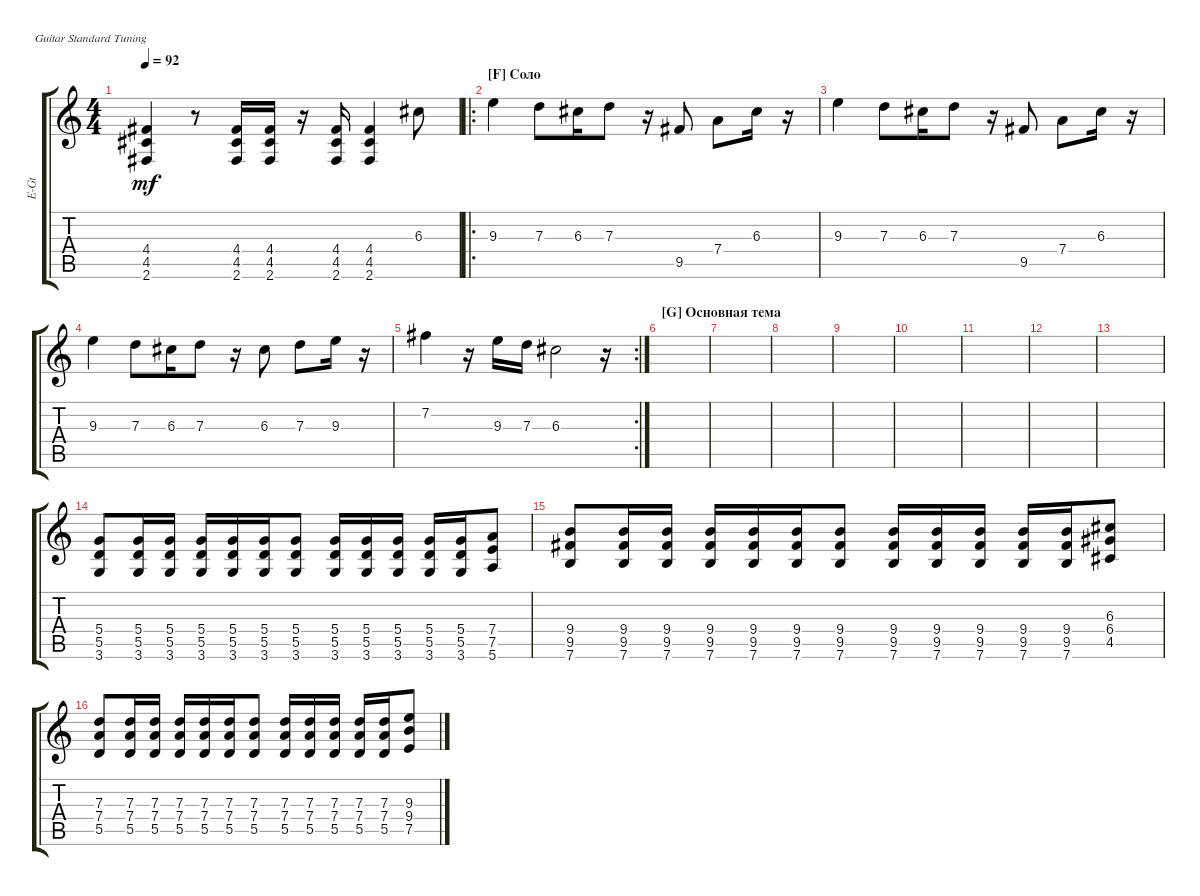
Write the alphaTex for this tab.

\track ("Electric Guitar" "E-Gt") {instrument overdrivenguitar}
\staff {score tabs}
\tuning (E4 B3 G3 D3 A2 E2)
\ts (4 4)
\tempo 92
\clef g2
\scale
0.333333
\ks c
(2.6 4.5 4.4).4{dy mf} r.8 (2.6 4.4 4.5).16 (2.6 4.5 4.4).16 r.16 (2.6 4.4 4.5).16 (2.6 4.5 4.4).4 6.3.8 |
\ro
\section ("F" "Соло")
\scale
0.373737 9.3.4 7.3.8 6.3.16 7.3.8 r.16 9.5.8 7.4.8 6.3.16 r.16 |
\scale
0.313131 9.3.4 7.3.8 6.3.16 7.3.8 r.16 9.5.8 7.4.8 6.3.16 r.16 |
\scale
0.313131 9.3.4 7.3.8 6.3.16 7.3.8 r.16 6.3.8 7.3.8 9.3.16 r.16 |
\rc 2
\scale
0.354167 7.2.4 r.16 9.3.16 7.3.16 6.3.2 r.16 |
\section ("G" "Основная тема")
\scale
0.322917 |
\scale
0.322917 |
\scale
0.333333 |
\scale
0.333333 |
\scale
0.333333 |
\scale
0.333333 |
\scale
0.333333 |
\scale
0.333333 |
\scale
0.333333 (3.6 5.5 5.4).8 (3.6 5.5 5.4).16 (3.6 5.5 5.4).16 (3.6 5.5 5.4).16 (3.6 5.5 5.4).16 (3.6 5.5 5.4).16 (3.6 5.5 5.4).8 (3.6 5.5 5.4).16 (3.6 5.5 5.4).16 (3.6 5.5 5.4).16 (3.6 5.5 5.4).16 (3.6 5.5 5.4).16 (7.5 7.4 5.6).8 |
\scale
0.333333 (9.5 7.6 9.4).8 (9.5 7.6 9.4).16 (9.5 7.6 9.4).16 (9.5 7.6 9.4).16 (9.5 7.6 9.4).16 (9.5 7.6 9.4).16 (9.5 7.6 9.4).8 (9.5 7.6 9.4).16 (9.5 7.6 9.4).16 (9.5 7.6 9.4).16 (9.5 7.6 9.4).16 (9.5 7.6 9.4).16 (4.5 6.4 6.3).8 |
\scale
0.333333 (5.5 7.4 7.3).8 (5.5 7.4 7.3).16 (5.5 7.4 7.3).16 (5.5 7.4 7.3).16 (5.5 7.4 7.3).16 (5.5 7.4 7.3).16 (5.5 7.4 7.3).8 (5.5 7.4 7.3).16 (5.5 7.4 7.3).16 (5.5 7.4 7.3).16 (5.5 7.4 7.3).16 (5.5 7.4 7.3).16 (7.5 9.4 9.3).8
